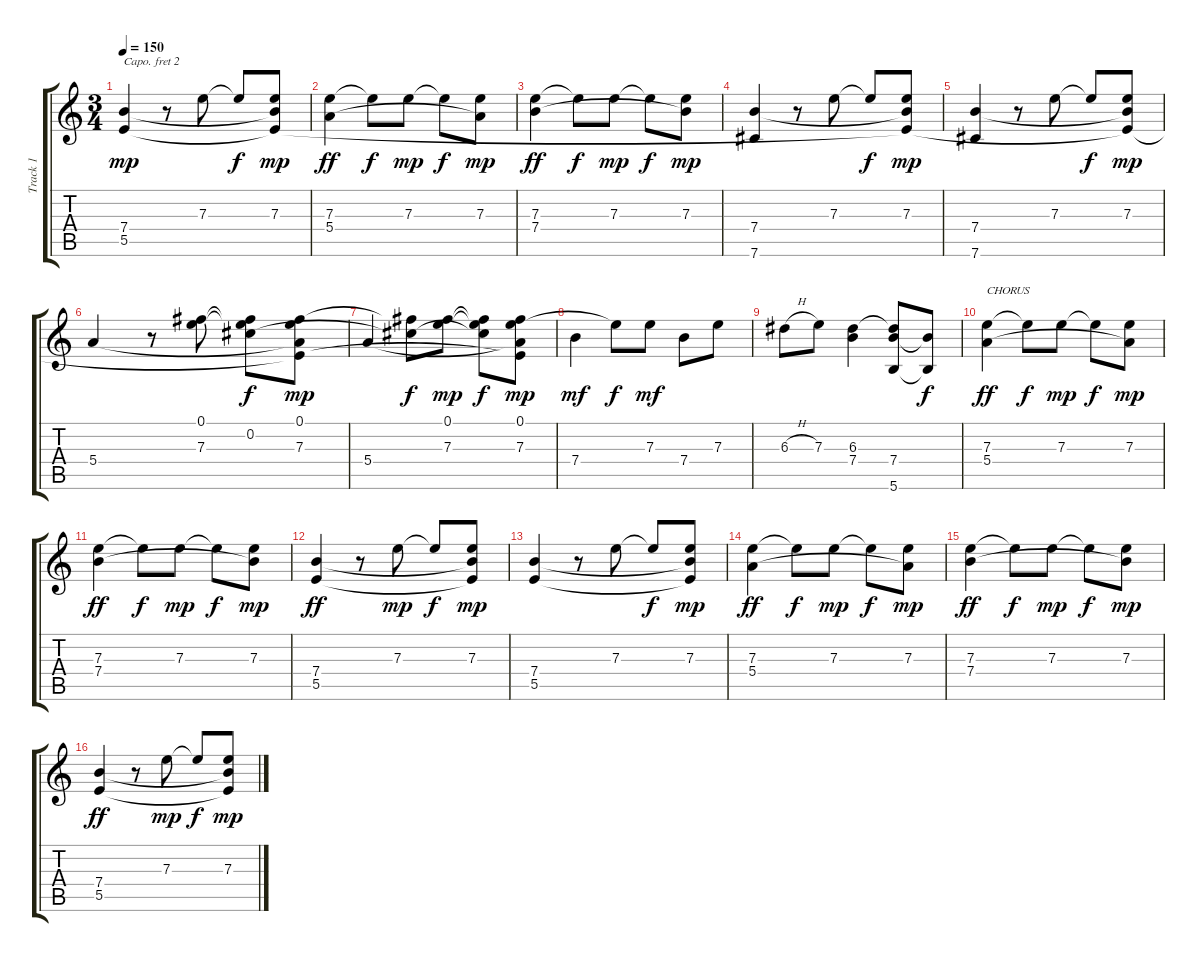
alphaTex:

\track ("Track 1" "Track 1") {instrument acousticguitarsteel}
\staff {score tabs}
\capo 2
\tuning (E4 B3 G3 D3 A2 E2) {hide}
\ts (3 4)
\tempo 150
\clef g2
\ks c
(7.4 5.5).4{dy mp} r.8 7.3.8 7.3{t}.8{dy f} (7.3 7.4{t} 5.5{t}).8{dy mp} |
(7.3 5.4).4{dy ff} 7.3{t}.8{dy f} 7.3.8{dy mp} 7.3{t}.8{dy f} (7.3 5.4{t}).8{dy mp} |
(7.3 7.4).4{dy ff} 7.3{t}.8{dy f} 7.3.8{dy mp} 7.3{t}.8{dy f} (7.3 7.4{t}).8{dy mp} |
(7.4 7.6).4 r.8 7.3.8 7.3{t}.8{dy f} (7.3 7.4{t} 5.5{t}).8{dy mp} |
(7.4 7.6).4 r.8 7.3.8 7.3{t}.8{dy f} (7.3 7.4{t} 5.5{t}).8{dy mp} |
5.4.4 r.8 (0.1 7.3).8 (0.1{t} 0.2 7.3{t}).8{dy f} (0.1 7.3 5.4{t} 5.5{t}).8{dy mp} |
5.4.4 (0.1{t} 0.2{t}).8{dy f} (0.1 7.3).8{dy mp} (0.1{t} 0.2{t} 7.3{t}).8{dy f} (0.1 7.3 5.4{t} 5.5{t}).8{dy mp} |
7.4.4{dy mf} 7.3{t}.8{dy f} 7.3.8{dy mf} 7.4.8 7.3.8 |
6.3{h}.8 7.3.8 (6.3 7.4).4 (6.3{t} 7.4 5.6).8 (7.4{t} 5.6{t}).8{dy f} |
(7.3 5.4).4{txt "CHORUS" dy ff} 7.3{t}.8{dy f} 7.3.8{dy mp} 7.3{t}.8{dy f} (7.3 5.4{t}).8{dy mp} |
(7.3 7.4).4{dy ff} 7.3{t}.8{dy f} 7.3.8{dy mp} 7.3{t}.8{dy f} (7.3 7.4{t}).8{dy mp} |
(7.4 5.5).4{dy ff} r.8 7.3.8{dy mp} 7.3{t}.8{dy f} (7.3 7.4{t} 5.5{t}).8{dy mp} |
(7.4 5.5).4 r.8 7.3.8 7.3{t}.8{dy f} (7.3 7.4{t} 5.5{t}).8{dy mp} |
(7.3 5.4).4{dy ff} 7.3{t}.8{dy f} 7.3.8{dy mp} 7.3{t}.8{dy f} (7.3 5.4{t}).8{dy mp} |
(7.3 7.4).4{dy ff} 7.3{t}.8{dy f} 7.3.8{dy mp} 7.3{t}.8{dy f} (7.3 7.4{t}).8{dy mp} |
(7.4 5.5).4{dy ff} r.8 7.3.8{dy mp} 7.3{t}.8{dy f} (7.3 7.4{t} 5.5{t}).8{dy mp}
